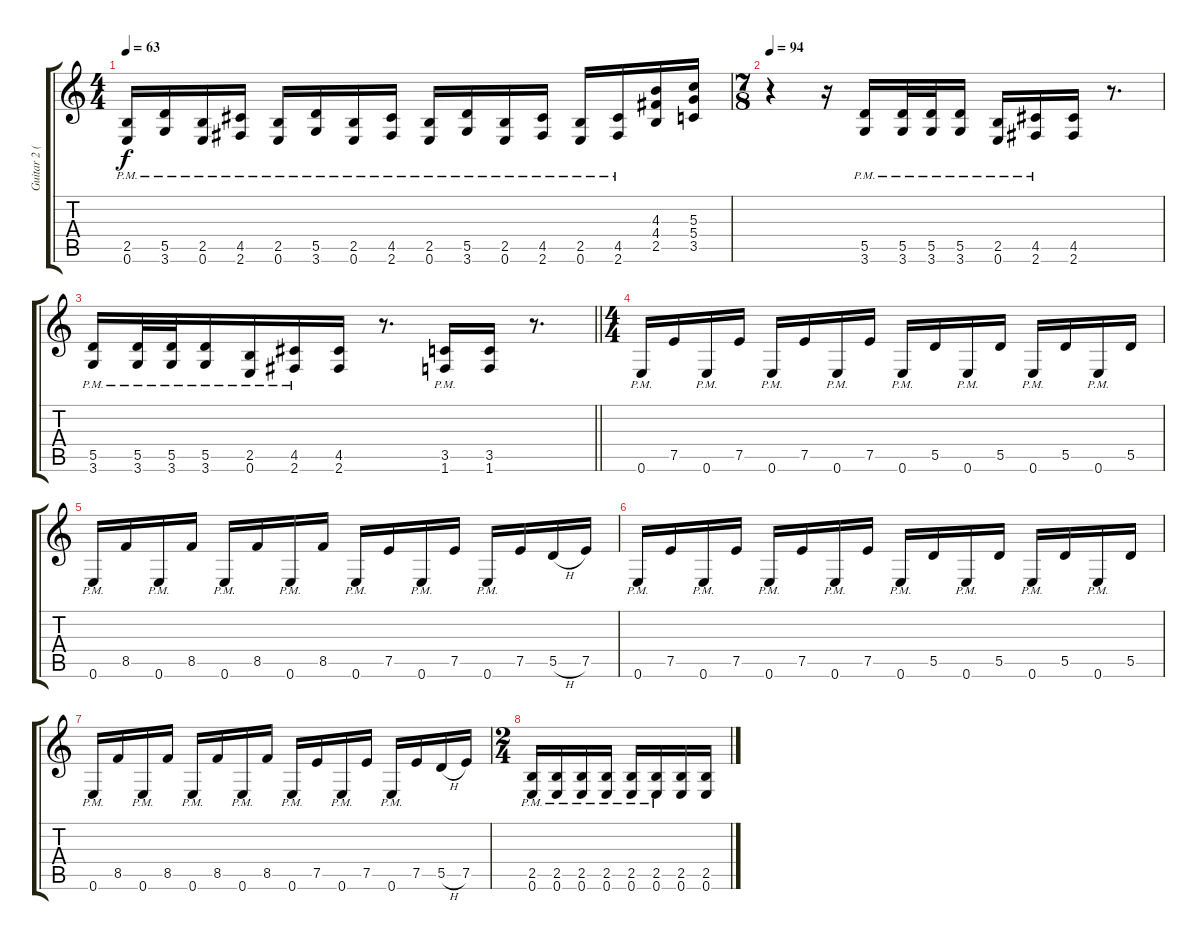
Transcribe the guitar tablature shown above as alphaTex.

\track ("Guitar 2 (Distortion)" "Guitar 2 (") {instrument distortionguitar}
\staff {score tabs}
\tuning (E4 B3 G3 D3 A2 E2) {hide}
\ts (4 4)
\tempo 63
\clef g2
\ks c
(2.5{pm} 0.6{pm}).16{dy f} (5.5{pm} 3.6{pm}).16 (2.5{pm} 0.6{pm}).16 (4.5{pm} 2.6{pm}).16 (2.5{pm} 0.6{pm}).16 (5.5{pm} 3.6{pm}).16 (2.5{pm} 0.6{pm}).16 (4.5{pm} 2.6{pm}).16 (2.5{pm} 0.6{pm}).16 (5.5{pm} 3.6{pm}).16 (2.5{pm} 0.6{pm}).16 (4.5{pm} 2.6{pm}).16 (2.5{pm} 0.6{pm}).16 (4.5{pm} 2.6{pm}).16 (4.3 4.4 2.5).16 (5.3 5.4 3.5).16 |
\ts (7 8)
\tempo 94
r.4 r.16 (5.5{pm} 3.6{pm}).16 (5.5{pm} 3.6{pm}).32 (5.5{pm} 3.6{pm}).32 (5.5{pm} 3.6{pm}).16 (2.5{pm} 0.6{pm}).16 (4.5{pm} 2.6{pm}).16 (4.5 2.6).16 r.8{d} |
\barLineRight lightlight
(5.5{pm} 3.6{pm}).16 (5.5{pm} 3.6{pm}).32 (5.5{pm} 3.6{pm}).32 (5.5{pm} 3.6{pm}).16 (2.5{pm} 0.6{pm}).16 (4.5{pm} 2.6{pm}).16 (4.5 2.6).16 r.8{d} (3.5{pm} 1.6{pm}).16 (3.5 1.6).16 r.8{d} |
\ts (4 4)
0.6{pm}.16 7.5.16 0.6{pm}.16 7.5.16 0.6{pm}.16 7.5.16 0.6{pm}.16 7.5.16 0.6{pm}.16 5.5.16 0.6{pm}.16 5.5.16 0.6{pm}.16 5.5.16 0.6{pm}.16 5.5.16 |
0.6{pm}.16 8.5.16 0.6{pm}.16 8.5.16 0.6{pm}.16 8.5.16 0.6{pm}.16 8.5.16 0.6{pm}.16 7.5.16 0.6{pm}.16 7.5.16 0.6{pm}.16 7.5.16 5.5{h}.16 7.5.16 |
0.6{pm}.16 7.5.16 0.6{pm}.16 7.5.16 0.6{pm}.16 7.5.16 0.6{pm}.16 7.5.16 0.6{pm}.16 5.5.16 0.6{pm}.16 5.5.16 0.6{pm}.16 5.5.16 0.6{pm}.16 5.5.16 |
0.6{pm}.16 8.5.16 0.6{pm}.16 8.5.16 0.6{pm}.16 8.5.16 0.6{pm}.16 8.5.16 0.6{pm}.16 7.5.16 0.6{pm}.16 7.5.16 0.6{pm}.16 7.5.16 5.5{h}.16 7.5.16 |
\ts (2 4)
(2.5{pm} 0.6{pm}).16 (2.5{pm} 0.6{pm}).16 (2.5{pm} 0.6{pm}).16 (2.5{pm} 0.6{pm}).16 (2.5{pm} 0.6{pm}).16 (2.5{pm} 0.6{pm}).16 (2.5 0.6).16 (2.5 0.6).16
